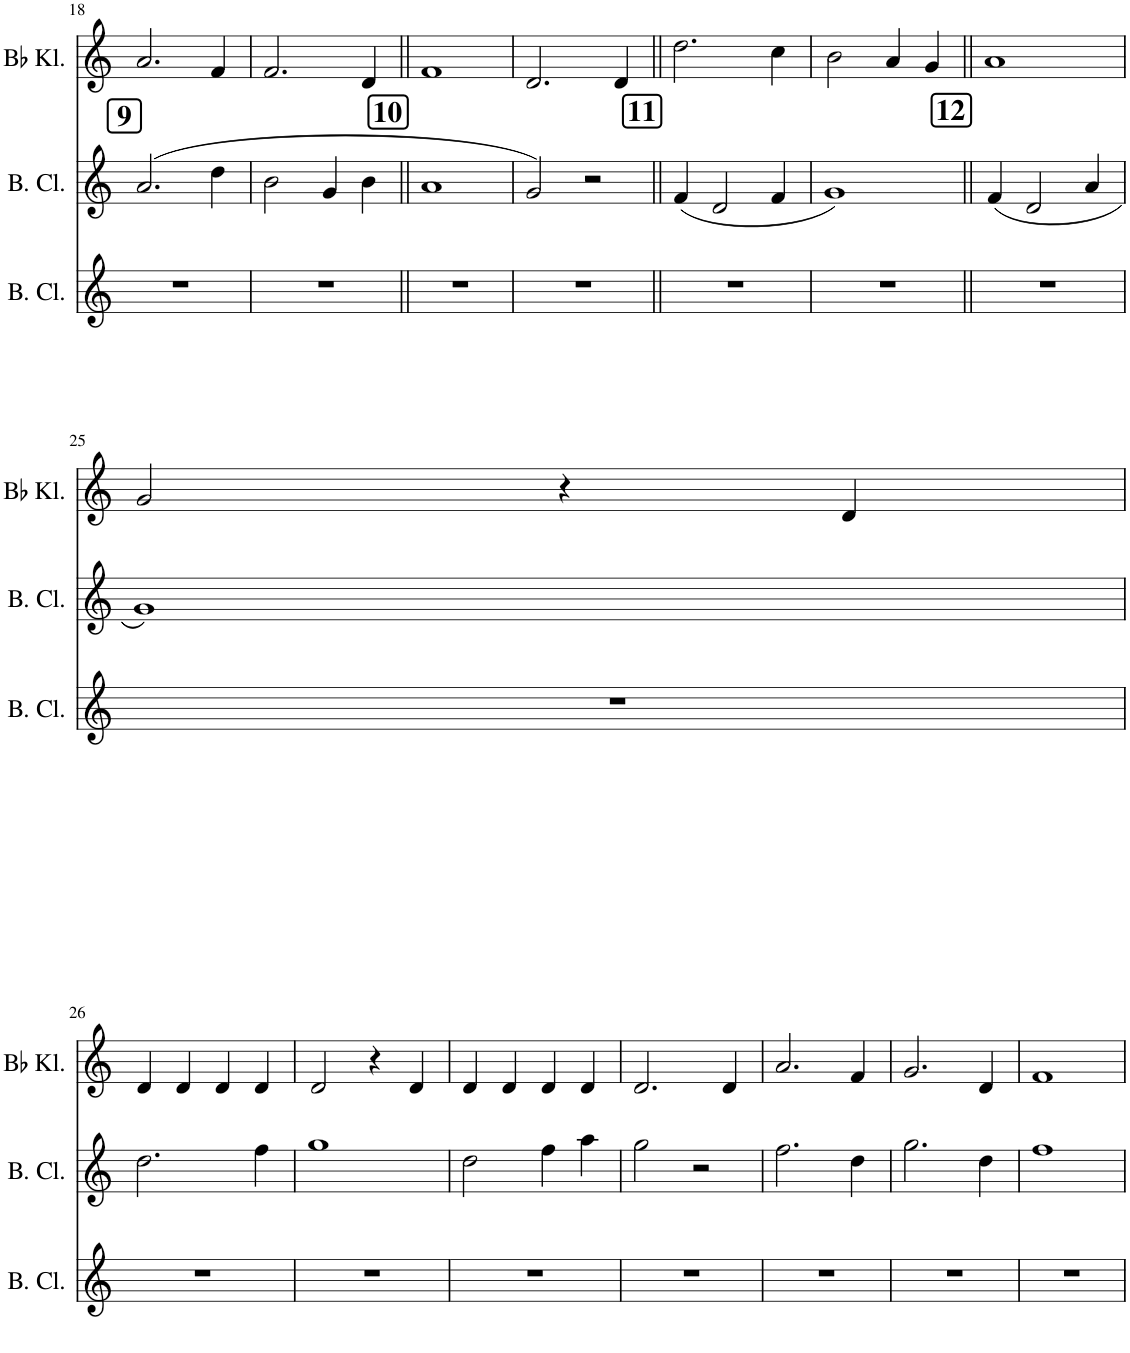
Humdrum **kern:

**kern	**kern	**kern
*part3	*part2	*part1
*staff3	*staff2	*staff1
*I"Basklarinet	*I"Basklarinet	*I"Bb klarinet
*	*	*I'Bb Kl.
!!LO:PB:g=z
*clefG2	*clefG2	*clefG2
*Trd1c2	*Trd1c2	*Trd1c2
*k[]	*k[]	*k[]
*M2/2	*M2/2	*M2/2
!!LO:REH:place=s1:b:B:cj:fs=14:t=9
=18	=18	=18
1r	(2.a/	2.a/
.	4dd\	4f/
=19	=19	=19
1r	2b\	2.f/
.	4g/	.
.	4b\	4d/
!!LO:REH:place=s1:b:B:cj:fs=14:t=10
=20||	=20||	=20||
1r	1a	1f
=21	=21	=21
1r	2g/)	2.d/
.	2r	.
.	.	4d/
!!LO:REH:place=s1:b:B:cj:fs=14:t=11
=22||	=22||	=22||
1r	(4f/	2.dd\
.	2d/	.
.	4f/	4cc\
=23	=23	=23
1r	1g)	2b\
.	.	4a/
.	.	4g/
!!LO:REH:place=s1:b:B:cj:fs=14:t=12
=24||	=24||	=24||
1r	(4f/	1a
.	2d/	.
.	4a/	.
!!LO:LB:g=z
=25	=25	=25
1r	1g)	2g/
.	.	4r
.	.	4d/
!!LO:LB:g=z
=26	=26	=26
1r	2.dd\	4d/
.	.	4d/
.	.	4d/
.	4ff\	4d/
=27	=27	=27
1r	1gg	2d/
.	.	4r
.	.	4d/
=28	=28	=28
1r	2dd\	4d/
.	.	4d/
.	4ff\	4d/
.	4aa\	4d/
=29	=29	=29
1r	2gg\	2.d/
.	2r	.
.	.	4d/
=30	=30	=30
1r	2.ff\	2.a/
.	4dd\	4f/
=31	=31	=31
1r	2.gg\	2.g/
.	4dd\	4d/
=32	=32	=32
1r	1ff	1f
=	=	=
*-	*-	*-
